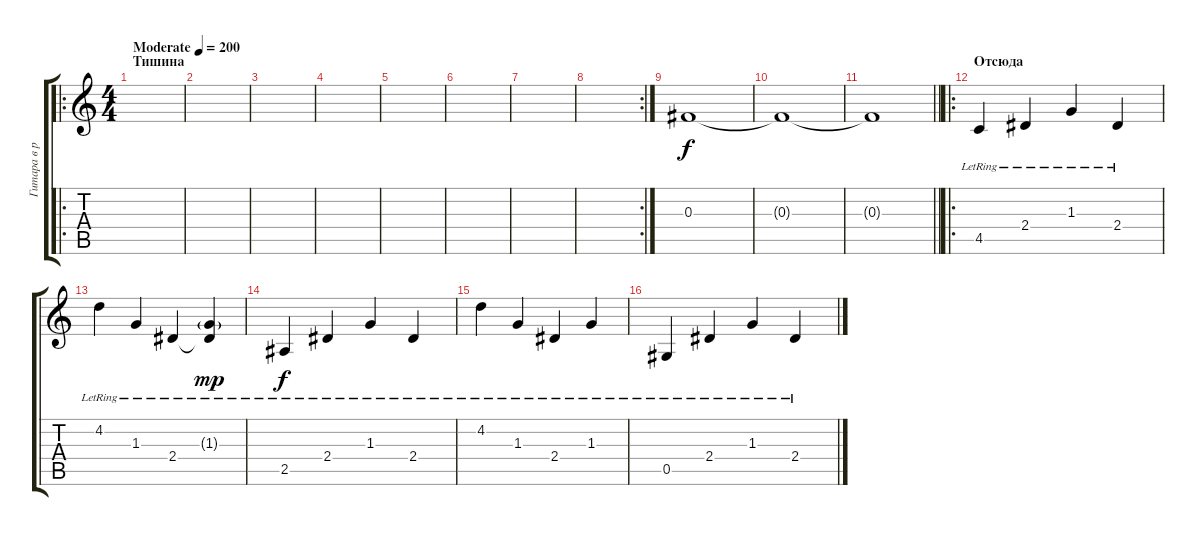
\track ("Гитара в ре" "Гитара в р") {instrument electricguitarjazz}
\staff {score tabs}
\tuning (Eb4 Bb3 Gb3 Db3 Ab2 Eb2) {hide}
\ro
\ts (4 4)
\section ("" "Тишина")
\tempo (200 "Moderate")
\clef g2
\ks c
|
|
|
|
|
|
|
\rc 2
|
0.3.1 |
0.3{t}.1 |
\barLineRight lightlight
0.3{t}.1 |
\ro
\section ("" "Отсюда")
4.5{lr}.4 2.4{lr}.4 1.3{lr}.4 2.4{lr}.4 |
4.2{lr}.4 1.3{lr}.4 2.4{lr}.4 (1.3{g lr} 2.4{t}).4{dy mp} |
2.5{lr}.4{dy f} 2.4{lr}.4 1.3{lr}.4 2.4{lr}.4 |
4.2{lr}.4 1.3{lr}.4 2.4{lr}.4 1.3{lr}.4 |
0.5{lr}.4 2.4{lr}.4 1.3{lr}.4 2.4{lr}.4
